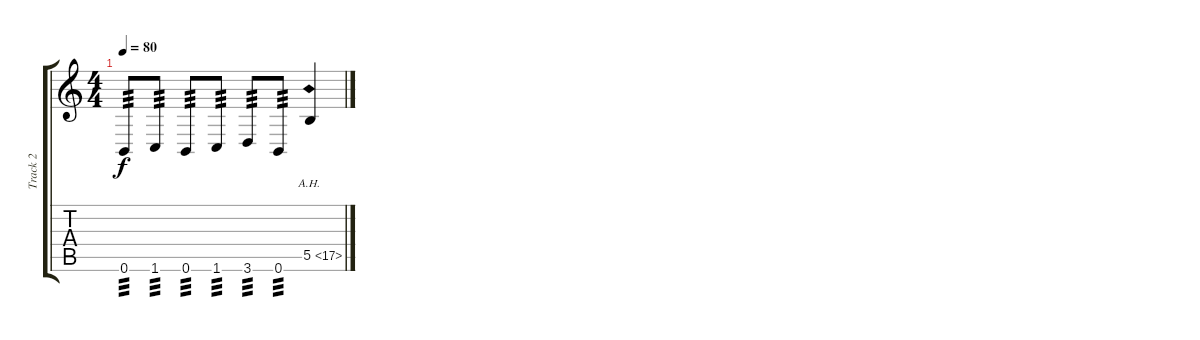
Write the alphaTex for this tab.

\track ("Track 2" "Track 2") {instrument distortionguitar}
\staff {score tabs}
\tuning (Db4 Ab3 E3 B2 Gb2 B1) {hide}
\ts (4 4)
\tempo 80
\clef g2
\ks c
0.6.8{tp 3 dy f} 1.6.8{tp 3} 0.6.8{tp 3} 1.6.8{tp 3} 3.6.8{tp 3} 0.6.8{tp 3} 5.5{ah 12}.4
